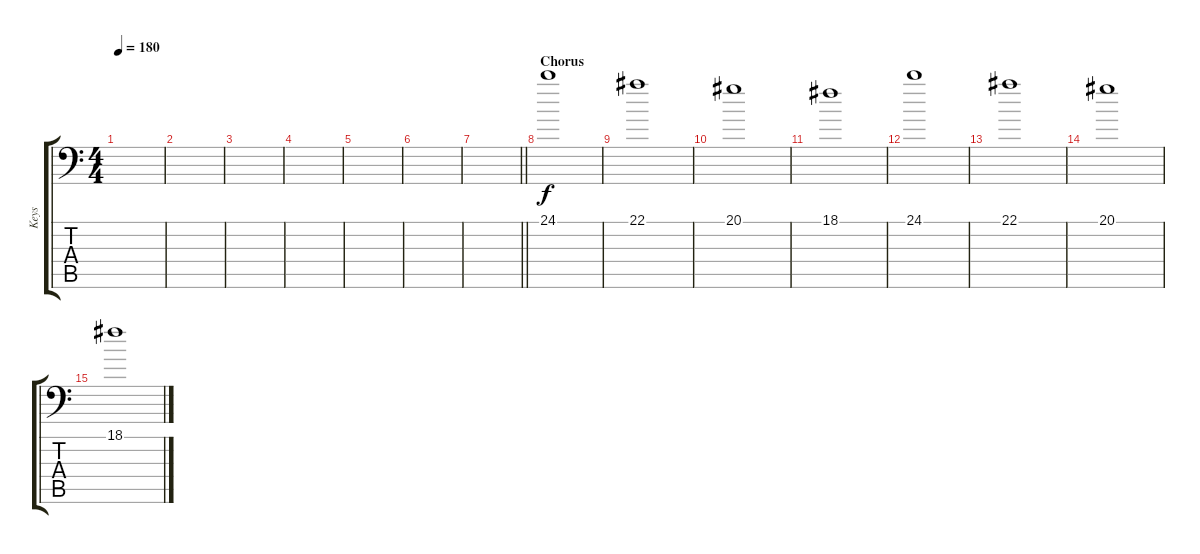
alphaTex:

\track ("Keys" "Keys") {instrument stringensemble1}
\staff {score tabs}
\tuning (C4 G3 Eb3 Bb2 F2 Bb1) {hide}
\ts (4 4)
\tempo 180
\clef f4
\ks c
|
|
|
|
|
|
\barLineRight lightlight
|
\section ("" "Chorus")
24.1.1 |
22.1.1 |
20.1.1 |
18.1.1 |
24.1.1 |
22.1.1 |
20.1.1 |
18.1.1
